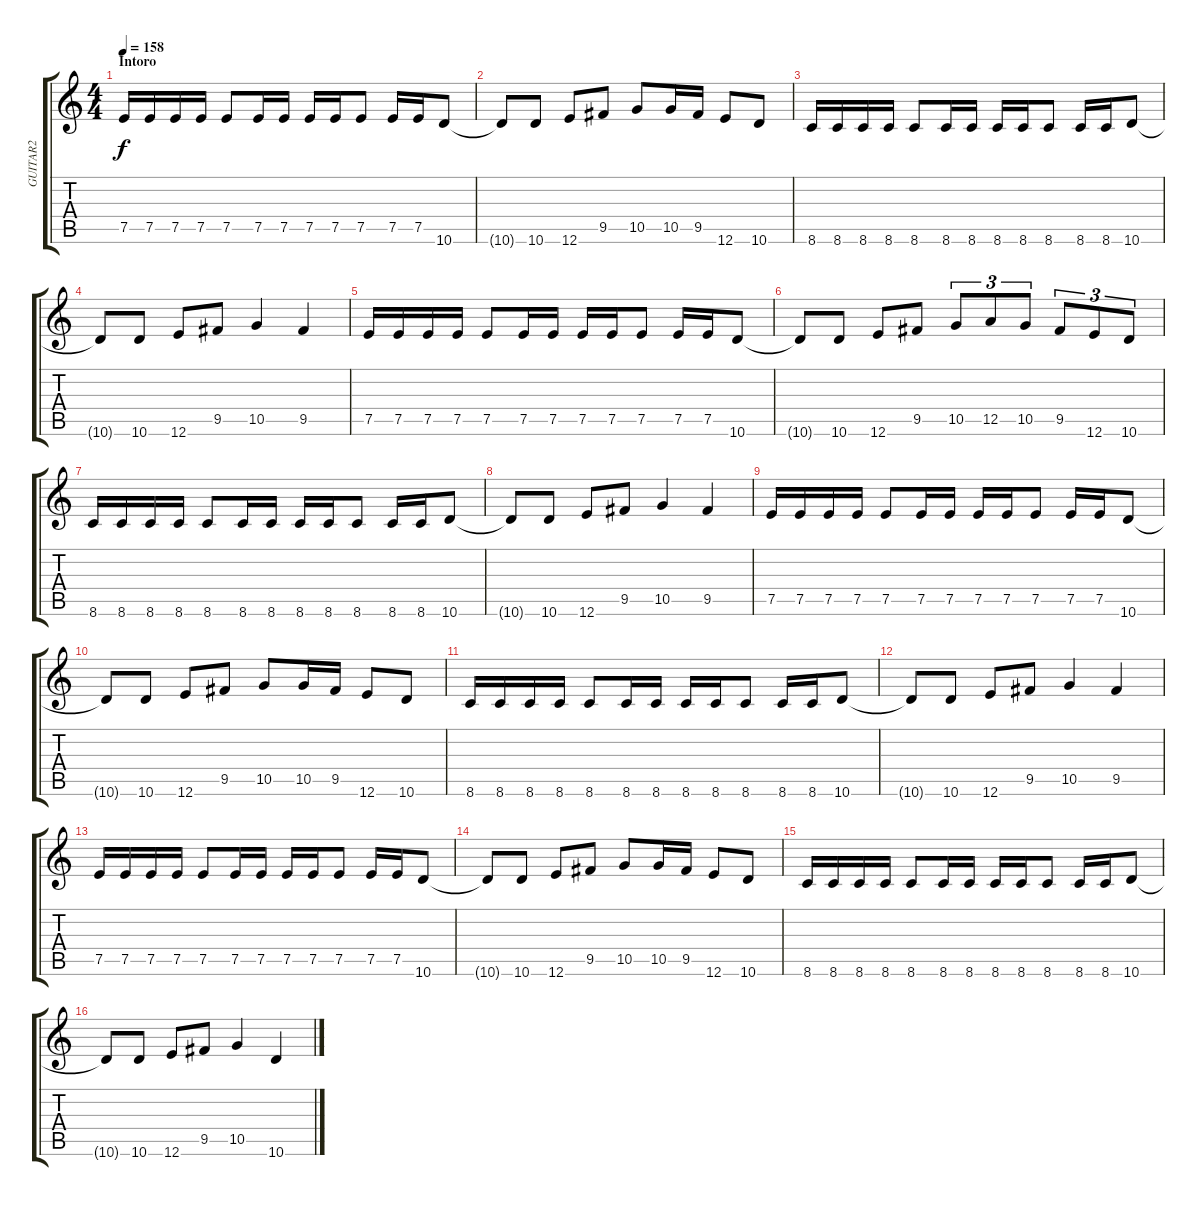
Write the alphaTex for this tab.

\track ("GUITAR2" "GUITAR2") {instrument distortionguitar}
\staff {score tabs}
\tuning (E4 B3 G3 D3 A2 E2) {hide}
\ts (4 4)
\section ("" "Intoro")
\tempo 158
\clef g2
\ks c
7.5.16{dy f instrument distortionguitar} 7.5.16 7.5.16 7.5.16 7.5.8 7.5.16 7.5.16 7.5.16 7.5.16 7.5.8 7.5.16 7.5.16 10.6.8 |
10.6{t}.8 10.6.8 12.6.8 9.5.8 10.5.8 10.5.16 9.5.16 12.6.8 10.6.8 |
8.6.16 8.6.16 8.6.16 8.6.16 8.6.8 8.6.16 8.6.16 8.6.16 8.6.16 8.6.8 8.6.16 8.6.16 10.6.8 |
10.6{t}.8 10.6.8 12.6.8 9.5.8 10.5.4 9.5.4 |
7.5.16 7.5.16 7.5.16 7.5.16 7.5.8 7.5.16 7.5.16 7.5.16 7.5.16 7.5.8 7.5.16 7.5.16 10.6.8 |
10.6{t}.8 10.6.8 12.6.8 9.5.8 10.5.8{tu (3 2)} 12.5.8{tu (3 2)} 10.5.8{tu (3 2)} 9.5.8{tu (3 2)} 12.6.8{tu (3 2)} 10.6.8{tu (3 2)} |
8.6.16 8.6.16 8.6.16 8.6.16 8.6.8 8.6.16 8.6.16 8.6.16 8.6.16 8.6.8 8.6.16 8.6.16 10.6.8 |
10.6{t}.8 10.6.8 12.6.8 9.5.8 10.5.4 9.5.4 |
7.5.16 7.5.16 7.5.16 7.5.16 7.5.8 7.5.16 7.5.16 7.5.16 7.5.16 7.5.8 7.5.16 7.5.16 10.6.8 |
10.6{t}.8 10.6.8 12.6.8 9.5.8 10.5.8 10.5.16 9.5.16 12.6.8 10.6.8 |
8.6.16 8.6.16 8.6.16 8.6.16 8.6.8 8.6.16 8.6.16 8.6.16 8.6.16 8.6.8 8.6.16 8.6.16 10.6.8 |
10.6{t}.8 10.6.8 12.6.8 9.5.8 10.5.4 9.5.4 |
7.5.16 7.5.16 7.5.16 7.5.16 7.5.8 7.5.16 7.5.16 7.5.16 7.5.16 7.5.8 7.5.16 7.5.16 10.6.8 |
10.6{t}.8 10.6.8 12.6.8 9.5.8 10.5.8 10.5.16 9.5.16 12.6.8 10.6.8 |
8.6.16 8.6.16 8.6.16 8.6.16 8.6.8 8.6.16 8.6.16 8.6.16 8.6.16 8.6.8 8.6.16 8.6.16 10.6.8 |
10.6{t}.8 10.6.8 12.6.8 9.5.8 10.5.4 10.6.4
